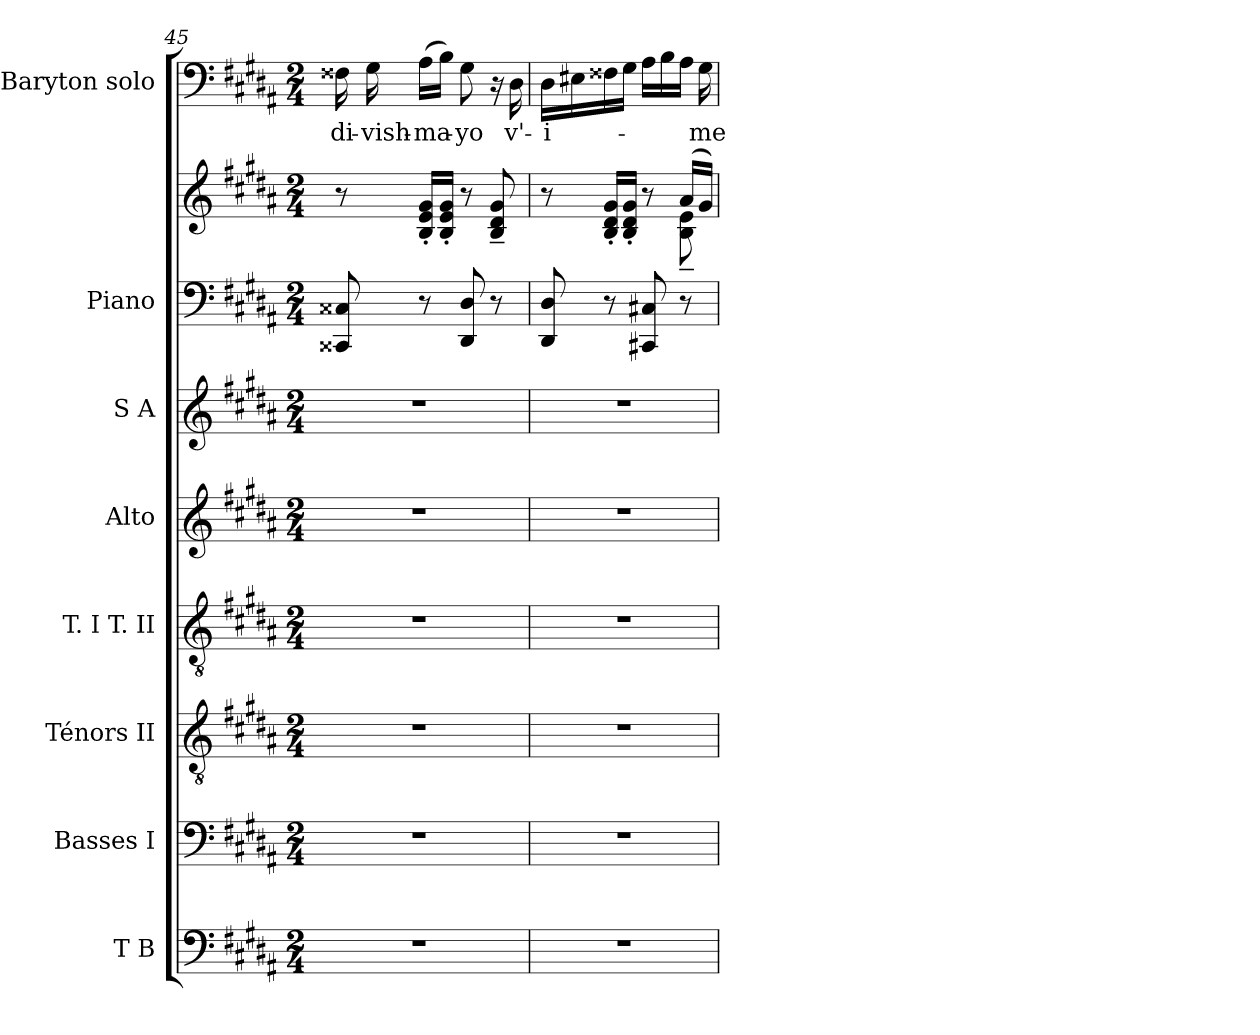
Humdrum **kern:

**kern	**kern	**kern	**kern	**kern	**kern	**kern	**kern	**kern	**text
*part8	*part7	*part6	*part5	*part4	*part3	*part2	*part2	*part1	*part1
*staff9	*staff8	*staff7	*staff6	*staff5	*staff4	*staff3	*staff2	*staff1	*staff1
*I"T B	*I"Basses I	*I"Ténors II	*I"T. I T. II	*I"Alto	*I"S A	*I"Piano	*	*I"Baryton solo	*
*I'B. 2	*I'B. 1	*I'T. 2	*I'T. 1	*I'A.	*I'S.	*I'P.	*	*I'Bar.	*
*clefF4	*clefF4	*clefGv2	*clefGv2	*clefG2	*clefG2	*clefF4	*clefG2	*clefF4	*
*	*	*ITrd7c12	*ITrd7c12	*	*	*	*	*	*
*k[f#c#g#d#a#]	*k[f#c#g#d#a#]	*k[f#c#g#d#a#]	*k[f#c#g#d#a#]	*k[f#c#g#d#a#]	*k[f#c#g#d#a#]	*k[f#c#g#d#a#]	*k[f#c#g#d#a#]	*k[f#c#g#d#a#]	*
*g#:	*g#:	*g#:	*g#:	*g#:	*g#:	*g#:	*g#:	*g#:	*
*M2/4	*M2/4	*M2/4	*M2/4	*M2/4	*M2/4	*M2/4	*M2/4	*M2/4	*
=45	=45	=45	=45	=45	=45	=45	=45	=45	=45
!LO:N:vis=1	!LO:N:vis=1	!LO:N:vis=1	!LO:N:vis=1	!LO:N:vis=1	!LO:N:vis=1	!	!	!	!
!	!	!	!	!	!	!	!	!	!LO:LY:b:color=#000000
2r	2r	2r	2r	2r	2r	8CC##Xi/ 8C##Xi	8r	16F##Xi\	di-
!	!	!	!	!	!	!	!	!	!LO:LY:b:color=#000000
.	.	.	.	.	.	.	.	16G#i\	-vish-
!	!	!	!	!	!	!	!	!	!LO:LY:b:color=#000000
.	.	.	.	.	.	8r	16Bi/' 16ei' 16g#i'LL	(16A#i\LL	-ma-
.	.	.	.	.	.	.	16Bi/' 16ei' 16g#i'JJ	16Bi\JJ)	.
!	!	!	!	!	!	!	!	!	!LO:LY:b:color=#000000
.	.	.	.	.	.	8DD#i/ 8D#i	8r	8G#i\	-yo
.	.	.	.	.	.	8r	8Bi/~ 8d#i~ 8g#i~	16r	.
!	!	!	!	!	!	!	!	!	!LO:LY:b:color=#000000
.	.	.	.	.	.	.	.	16D#i\	v'-
=46	=46	=46	=46	=46	=46	=46	=46	=46	=46
!LO:N:vis=1	!LO:N:vis=1	!LO:N:vis=1	!LO:N:vis=1	!LO:N:vis=1	!LO:N:vis=1	!	!	!	!
*	*	*	*	*	*	*	*^	*	*
!	!	!	!	!	!	!	!	!	!	!LO:LY:b:color=#000000
2r	2r	2r	2r	2r	2r	8DD#i/ 8D#i	8r	4ryy	16D#i\LL	-i-
.	.	.	.	.	.	.	.	.	16E#Xi\	.
.	.	.	.	.	.	8r	16Bi/' 16d#i' 16g#i'LL	.	16F##Xi\	.
.	.	.	.	.	.	.	16Bi/' 16d#i' 16g#i'JJ	.	16G#i\JJ	.
.	.	.	.	.	.	8CC#Xi/ 8C#Xi	8r	8ryy	16A#i\LL	.
.	.	.	.	.	.	.	.	.	16Bi\	.
.	.	.	.	.	.	8r	(16a#i/LL	8Bi\~ 8ei~	16A#i\JJ	.
!	!	!	!	!	!	!	!	!	!	!LO:LY:b:color=#000000
.	.	.	.	.	.	.	16g#i/JJ)	.	16G#i\	-me-
*	*	*	*	*	*	*	*v	*v	*	*
=	=	=	=	=	=	=	=	=	=
*-	*-	*-	*-	*-	*-	*-	*-	*-	*-
